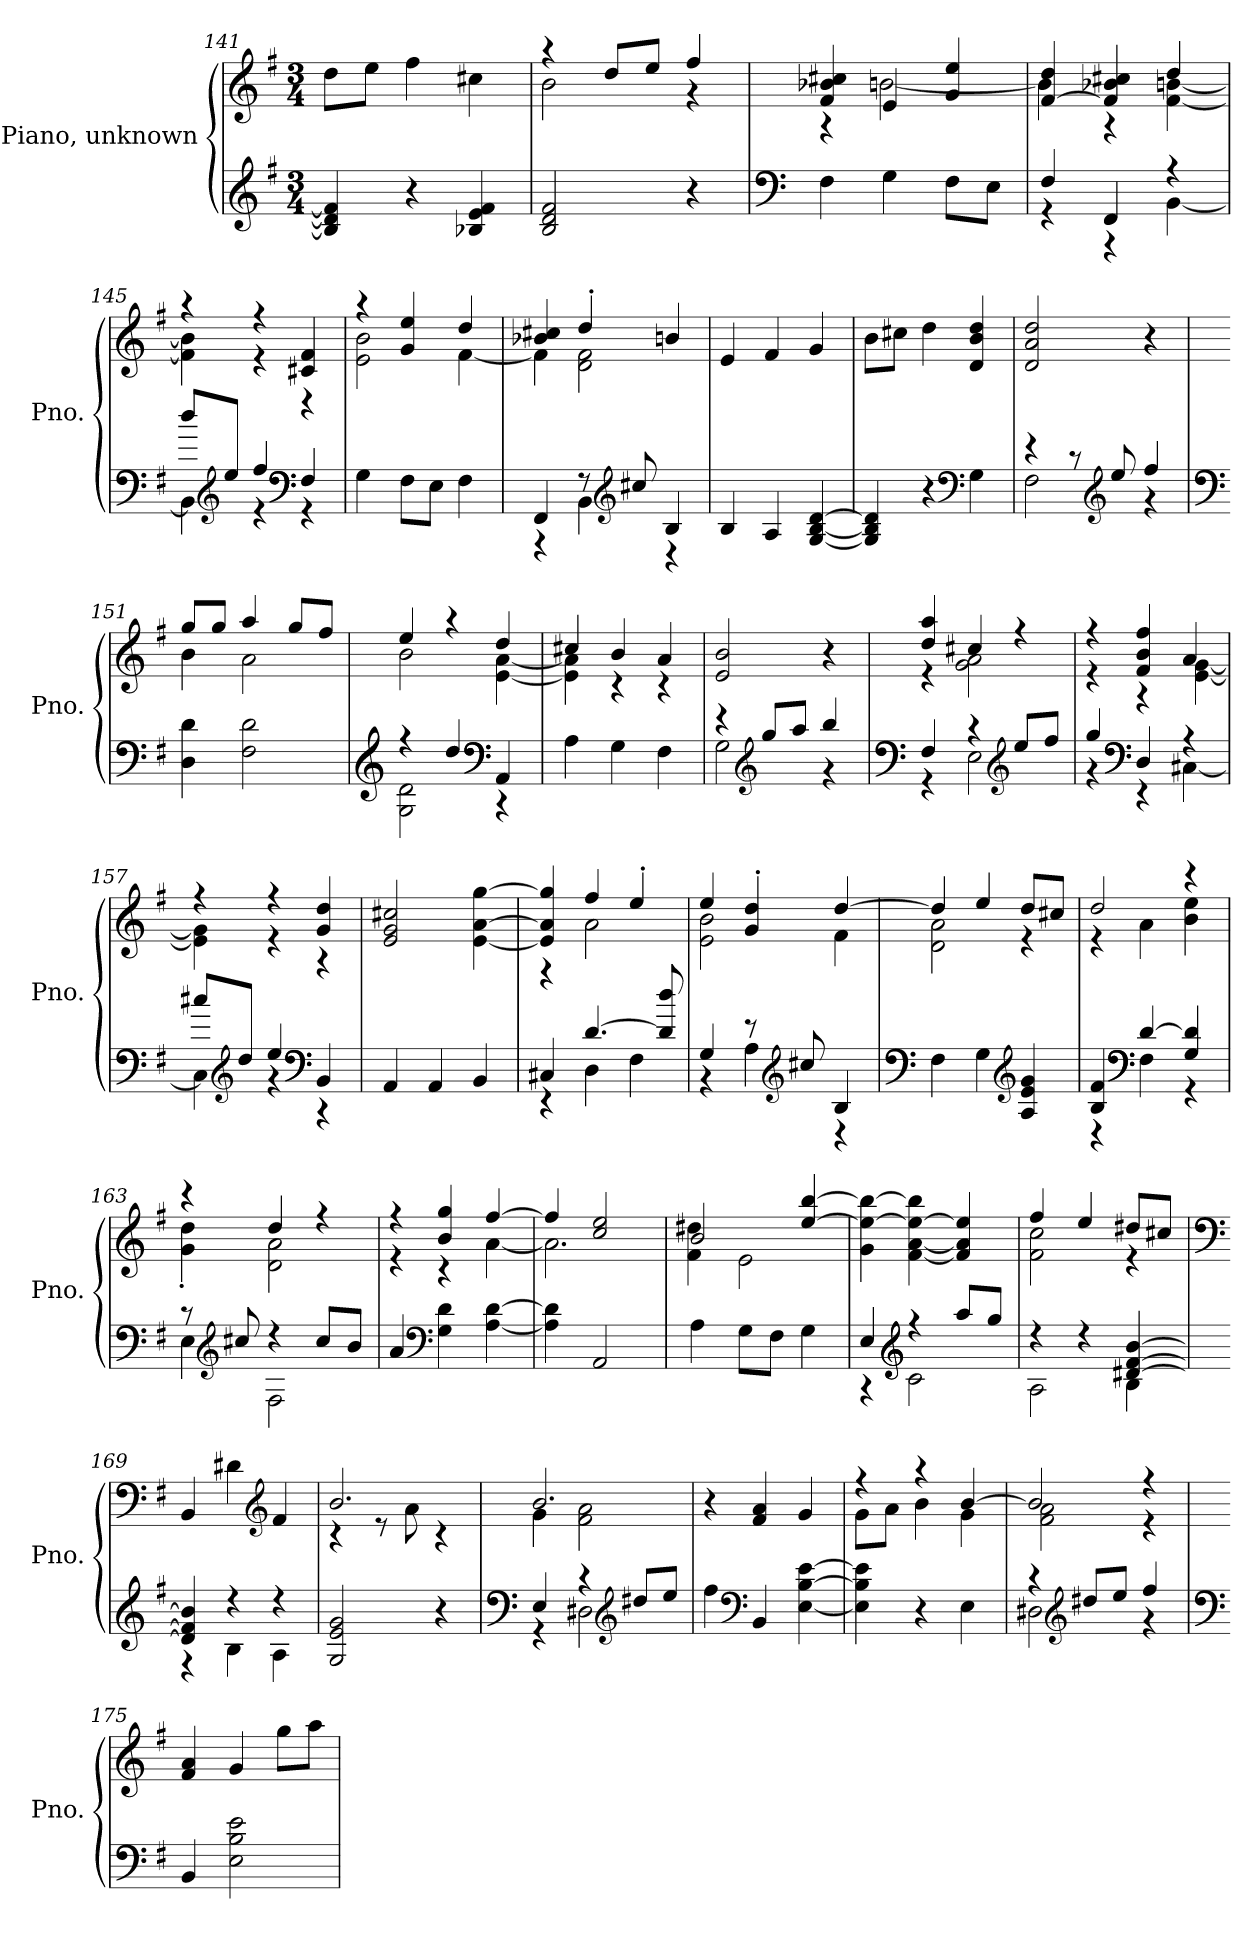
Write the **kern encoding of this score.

**kern	**kern
*part1	*part1
*staff2	*staff1
*I"Piano, unknown	*
*I'Pno.	*
*clefG2	*clefG2
*k[f#]	*k[f#]
*M3/4	*M3/4
=141	=141
4B/] 4d/] 4f#/]	8dd\L
.	8ee\J
4r	4ff#\
4B-X/ 4e/ 4f#/	4cc#X\
!!LO:LB:g=z
=142	=142
*	*^
2B/ 2d/ 2f#/	4r	2b\
.	8dd/L	.
.	8ee/J	.
4r	4ff#/	4r
=143	=143	=143
*clefF4	*	*
4F#\	4f#/ 4b-X/ 4cc#X/	4r
4G\	4e/	[2bn\
8F#\L	4g/ 4ee/	.
8E\J	.	.
=144	=144	=144
*^	*	*
4F#/	4r	[4f#/ 4dd/	4b\]
4FF#/	4r	4f#/] 4b-X/ 4cc#X/	4r
4r	[4BB\	4dd/	[4f#\ [4bn\
=145	=145	=145	=145
8dd/L	4BB\]	4r	4f#\] 4b\]
*clefG2	*	*	*
8ee/J	.	.	.
4ff#/	4r	4r	4r
*clefF4	*	*	*
4F#/	4r	4c#X/ 4f#/	4r
*v	*v	*	*
=146	=146	=146
4G\	4r	2e\ 2b\
8F#\L	4g/ 4ee/	.
8E\J	.	.
4F#\	4dd/	[4f#\
=147	=147	=147
*^	*	*
4FF#/	4r	4b-X/ 4cc#X/	4f#\]
8r	4BB\	4dd'/	2d\ 2f#\
*clefG2	*	*	*
8cc#X/	.	.	.
4B/	4r	4bn/	.
*v	*v	*	*
*	*v	*v
!!LO:LB:g=z
=148	=148
4B/	4e/
4A/	4f#/
[4G/ [4B/ [4d/	4g/
=149	=149
4G/] 4B/] 4d/]	8b\L
.	8cc#X\J
4r	4dd\
*clefF4	*
4G\	4d/ 4b/ 4dd/
=150	=150
*^	*
4r	2F#\	2d/ 2a/ 2dd/
8r	.	.
*clefG2	*	*
8ee/	.	.
4ff#/	4r	4r
*v	*v	*
=151	=151
*clefF4	*
*	*^
4D\ 4d\	8gg/L	4b\
.	8gg/J	.
2F#\ 2d\	4aa/	2a\
.	8gg/L	.
.	8ff#/J	.
=152	=152	=152
*clefG2	*	*
*^	*	*
4r	2G\ 2d\	4ee/	2b\
4dd/	.	4r	.
*clefF4	*	*	*
4AA/	4r	4dd/	[4e\ [4a\
*v	*v	*	*
=153	=153	=153
4A\	4cc#X/	4e\] 4a\]
4G\	4b/	4r
4F#\	4a/	4r
*	*v	*v
!!LO:LB:g=z
=154	=154
*^	*
4r	2G\	2e/ 2b/
*clefG2	*	*
8gg/L	.	.
8aa/J	.	.
4bb/	4r	4r
=155	=155	=155
*clefF4	*	*
*	*	*^
4F#/	4r	4dd/ 4aa/	4r
4r	2E\	4cc#X/	2g\ 2a\
*clefG2	*	*	*
8ee/L	.	4r	.
8ff#/J	.	.	.
=156	=156	=156	=156
4gg/	4r	4r	4r
*clefF4	*	*	*
4D/	4r	4f#/ 4b/ 4ff#/	4r
4r	[4C#X\	4a/	[4e\ [4g\
=157	=157	=157	=157
8cc#X/L	4C#\]	4r	4e\] 4g\]
*clefG2	*	*	*
8dd/J	.	.	.
4ee/	4r	4r	4r
*clefF4	*	*	*
4BB/	4r	4g/ 4dd/	4r
*v	*v	*	*
*	*v	*v
=158	=158
4AA/	2e/ 2g/ 2cc#X/
4AA/	.
4BB/	[4e\ [4a\ [4gg\
=159	=159
*^	*^
4C#X/	4r	4e/] 4a/] 4gg/]	4r
[4.d/	4D\	4ff#/	2a\
.	4F#\	4ee'/	.
8d/] 8dd/	.	.	.
!!LO:PB:g=z	!!
=160	=160	=160	=160
4G/	4r	4ee/	2e\ 2b\
8r	4A\	4g/' 4dd/'	.
*clefG2	*	*	*
8cc#X/	.	.	.
4B/	4r	[4dd/	4f#\
*v	*v	*	*
=161	=161	=161
*clefF4	*	*
4F#\	4dd/]	2d\ 2a\
4G\	4ee/	.
*clefG2	*	*
4A/ 4e/ 4g/	8dd/L	4r
.	8cc#X/J	.
=162	=162	=162
*^	*	*
4B/ 4f#/	4r	2dd/	4r
*clefF4	*	*	*
[4d/	4F#\	.	4a\
4G/ 4d/]	4r	4r	4b\ 4ee\
=163	=163	=163	=163
8r	4E\	4r	4g\' 4dd\'
*clefG2	*	*	*
8cc#X/	.	.	.
4r	2F#\	4dd/	2d\ 2a\
8cc#/L	.	4r	.
8b/J	.	.	.
*v	*v	*	*
=164	=164	=164
4a/	4r	4r
*clefF4	*	*
4G\ 4d\	4b/ 4gg/	4r
[4A\ [4d\	[4ff#/	[4a\
=165	=165	=165
4A\] 4d\]	4ff#/]	2.a\]
2AA/	2cc/ 2ee/	.
!!LO:LB:g=z	!!
=166	=166	=166
4A\	2b/	4f#\ 4dd#X\
8G\L	.	2e\
8F#\J	.	.
4G\	[4ee/ [4bb/	.
*	*v	*v
=167	=167
*^	*
4E/	4r	4g\ 4ee\_ 4bb\_
*clefG2	*	*
4r	2c\	[4f#\ [4a\ 4ee\_ 4bb\]
8aa/L	.	4f#/] 4a/] 4ee/]
8gg/J	.	.
=168	=168	=168
*	*	*^
4r	2A\	4ff#/	2f#\ 2cc\
4r	.	4ee/	.
[4d#X/ [4f#/ [4b/	4B\	8dd#X/L	4r
.	.	8cc#X/J	.
*	*	*v	*v
=169	=169	=169
*	*	*clefF4
4d#/] 4f#/] 4b/]	4r	4BB/
4r	4B\	4d#X\
*	*	*clefG2
4r	4A\	4f#/
*v	*v	*
=170	=170
*	*^
2G/ 2e/ 2g/	2.b/	4r
.	.	8r
.	.	8a\
4r	.	4r
=171	=171	=171
*clefF4	*	*
*^	*	*
4E/	4r	2.b/	4g\
4r	2D#X\	.	2f#\ 2a\
*clefG2	*	*	*
8dd#X/L	.	.	.
8ee/J	.	.	.
*v	*v	*	*
*	*v	*v
!!LO:LB:g=z
=172	=172
4ff#\	4r
*clefF4	*
4BB/	4f#/ 4a/
[4E\ [4B\ [4e\	4g/
=173	=173
*	*^
4E\] 4B\] 4e\]	4r	8g\L
.	.	8a\J
4r	4r	4b\
4E\	[4b/	4g\
=174	=174	=174
*^	*	*
4r	2D#X\	2b/]	2f#\ 2a\
*clefG2	*	*	*
8dd#X/L	.	.	.
8ee/J	.	.	.
4ff#/	4r	4r	4r
*v	*v	*	*
*	*v	*v
=175	=175
*clefF4	*
4BB/	4f#/ 4a/
2E\ 2B\ 2e\	4g/
.	8gg\L
.	8aa\J
=	=
*-	*-
